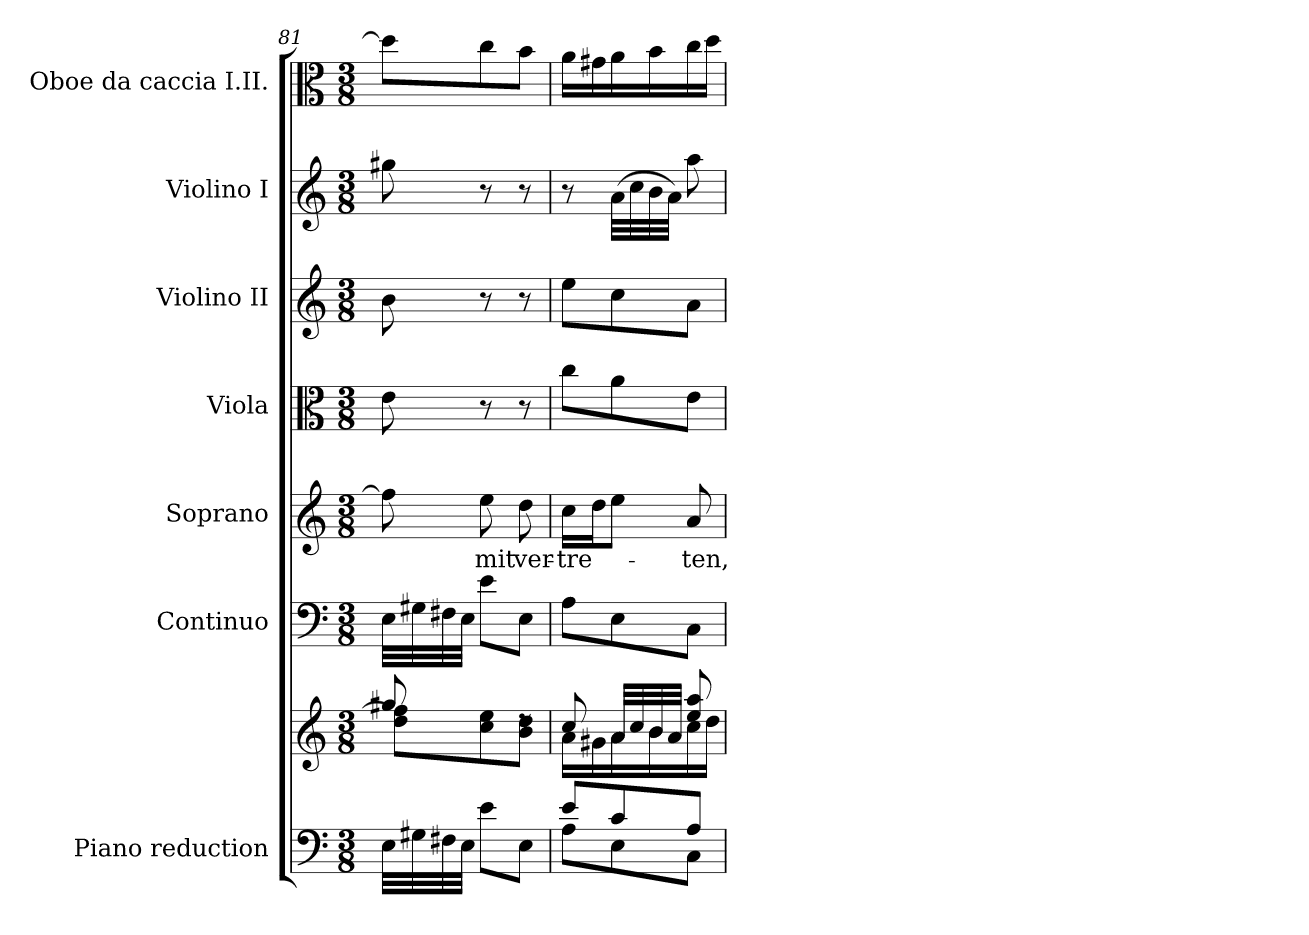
**kern	**kern	**kern	**kern	**text	**kern	**kern	**kern	**kern
*part7	*part7	*part6	*part5	*part5	*part4	*part3	*part2	*part1
*staff8	*staff7	*staff6	*staff5	*staff5	*staff4	*staff3	*staff2	*staff1
*I"Piano reduction	*	*I"Continuo	*I"Soprano	*	*I"Viola	*I"Violino II	*I"Violino I	*I"Oboe da caccia I.II.
*I'Pno	*	*	*	*	*I'Vla	*I'Vln	*I'Vln	*I'Ob
!!LO:LB:g=z
*clefF4	*clefG2	*clefF4	*clefG2	*	*clefC3	*clefG2	*clefG2	*clefC3
*k[]	*k[]	*k[]	*k[]	*	*k[]	*k[]	*k[]	*k[]
*M3/8	*M3/8	*M3/8	*M3/8	*	*M3/8	*M3/8	*M3/8	*M3/8
=81	=81	=81	=81	=81	=81	=81	=81	=81
*	*^	*	*	*	*	*	*	*
32E\LLL	8gg#X/	8dd\ 8ff\]L	32E\LLL	8ff\]	.	8e\	8b\	8gg#X\	8dd\L]
32G#X\	.	.	32G#X\	.	.	.	.	.	.
32F#X\	.	.	32F#X\	.	.	.	.	.	.
32E\JJJ	.	.	32E\JJJ	.	.	.	.	.	.
!	!	!	!	!	!LO:LY:b	!	!	!	!
8e\L	8rdd	8cc\ 8ee\	8e\L	8ee\	mit	8r	8r	8r	8cc\
!	!	!	!	!	!LO:LY:b	!	!	!	!
8E\J	8rdd	8b\ 8dd\J	8E\J	8dd\	ver-	8r	8r	8r	8b\J
=82	=82	=82	=82	=82	=82	=82	=82	=82	=82
*^	*	*	*	*	*	*	*	*	*
!	!	!	!	!	!	!LO:LY:b	!	!	!	!
8e/L	8A\L	8cc/	16a\LL	8A\L	16cc\LL	-tre-	8cc\L	8ee\L	8r	16a\LL
.	.	.	16g#X\	.	16dd\J	.	.	.	.	16g#X\
8c/	8E\	32a/LLL	16a\	8E\	8ee\J	.	8a\	8cc\	(>32a\LLL	16a\
.	.	32cc/	.	.	.	.	.	.	32cc\	.
.	.	32b/	16b\	.	.	.	.	.	32b\	16b\
.	.	32a/JJJ	.	.	.	.	.	.	32a\JJJ)	.
!	!	!	!	!	!	!LO:LY:b	!	!	!	!
8A/J	8C\J	8ee/ 8aa/	16cc\	8C\J	8a/	-ten,	8e\J	8a\J	8aa\	16cc\
.	.	.	16dd\JJ	.	.	.	.	.	.	16dd\JJ
*v	*v	*	*	*	*	*	*	*	*	*
*	*v	*v	*	*	*	*	*	*	*
=	=	=	=	=	=	=	=	=
*-	*-	*-	*-	*-	*-	*-	*-	*-
